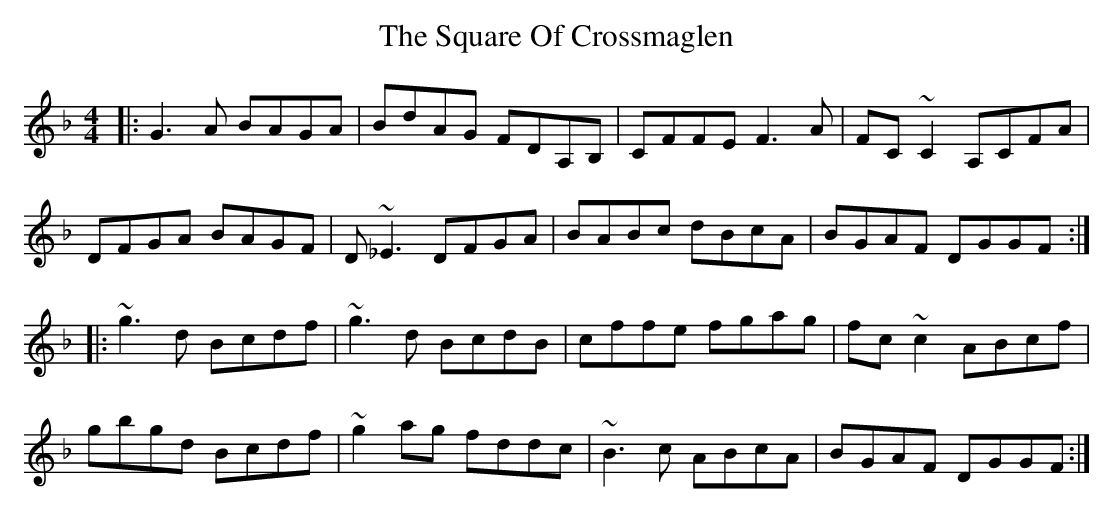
X:1
T: The Square Of Crossmaglen
M: 4/4
L: 1/8
K: Gdor
|:G3A BAGA|BdAG FDA,B,|CFFE F3A|FC~C2 A,CFA|
DFGA BAGF|D~_E3 D#FGA|BABc dBcA|BGAF DGGF:|
|:~g3d Bcdf|~g3d BcdB|cffe fgag|fc~c2 ABcf|
gbgd Bcdf|~g2ag fddc|~B3c ABcA| BGAF DGGF:|
